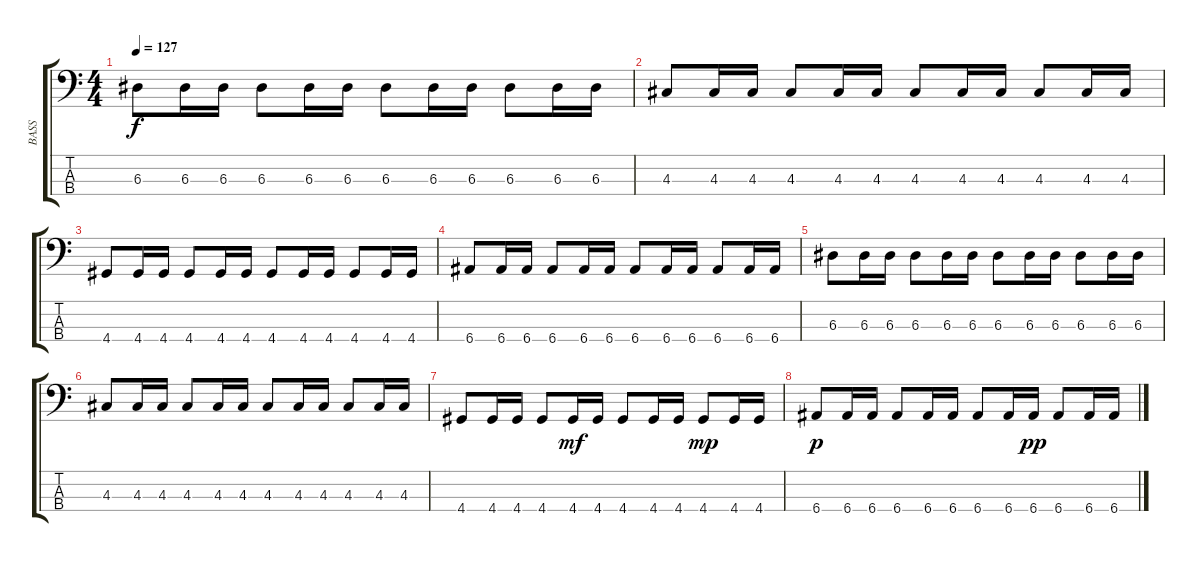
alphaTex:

\track ("BASS" "BASS") {instrument electricbassfinger}
\staff {score tabs}
\tuning (G2 D2 A1 E1) {hide}
\ts (4 4)
\tempo 127
\clef f4
\ks c
6.3.8{dy f} 6.3.16 6.3.16 6.3.8 6.3.16 6.3.16 6.3.8 6.3.16 6.3.16 6.3.8 6.3.16 6.3.16 |
4.3.8 4.3.16 4.3.16 4.3.8 4.3.16 4.3.16 4.3.8 4.3.16 4.3.16 4.3.8 4.3.16 4.3.16 |
4.4.8 4.4.16 4.4.16 4.4.8 4.4.16 4.4.16 4.4.8 4.4.16 4.4.16 4.4.8 4.4.16 4.4.16 |
6.4.8 6.4.16 6.4.16 6.4.8 6.4.16 6.4.16 6.4.8 6.4.16 6.4.16 6.4.8 6.4.16 6.4.16 |
6.3.8 6.3.16 6.3.16 6.3.8 6.3.16 6.3.16 6.3.8 6.3.16 6.3.16 6.3.8 6.3.16 6.3.16 |
4.3.8 4.3.16 4.3.16 4.3.8 4.3.16 4.3.16 4.3.8 4.3.16 4.3.16 4.3.8 4.3.16 4.3.16 |
4.4.8 4.4.16 4.4.16 4.4.8 4.4.16{dy mf} 4.4.16 4.4.8 4.4.16 4.4.16 4.4.8{dy mp} 4.4.16 4.4.16 |
6.4.8{dy p} 6.4.16 6.4.16 6.4.8 6.4.16 6.4.16 6.4.8 6.4.16 6.4.16{dy pp} 6.4.8 6.4.16 6.4.16
